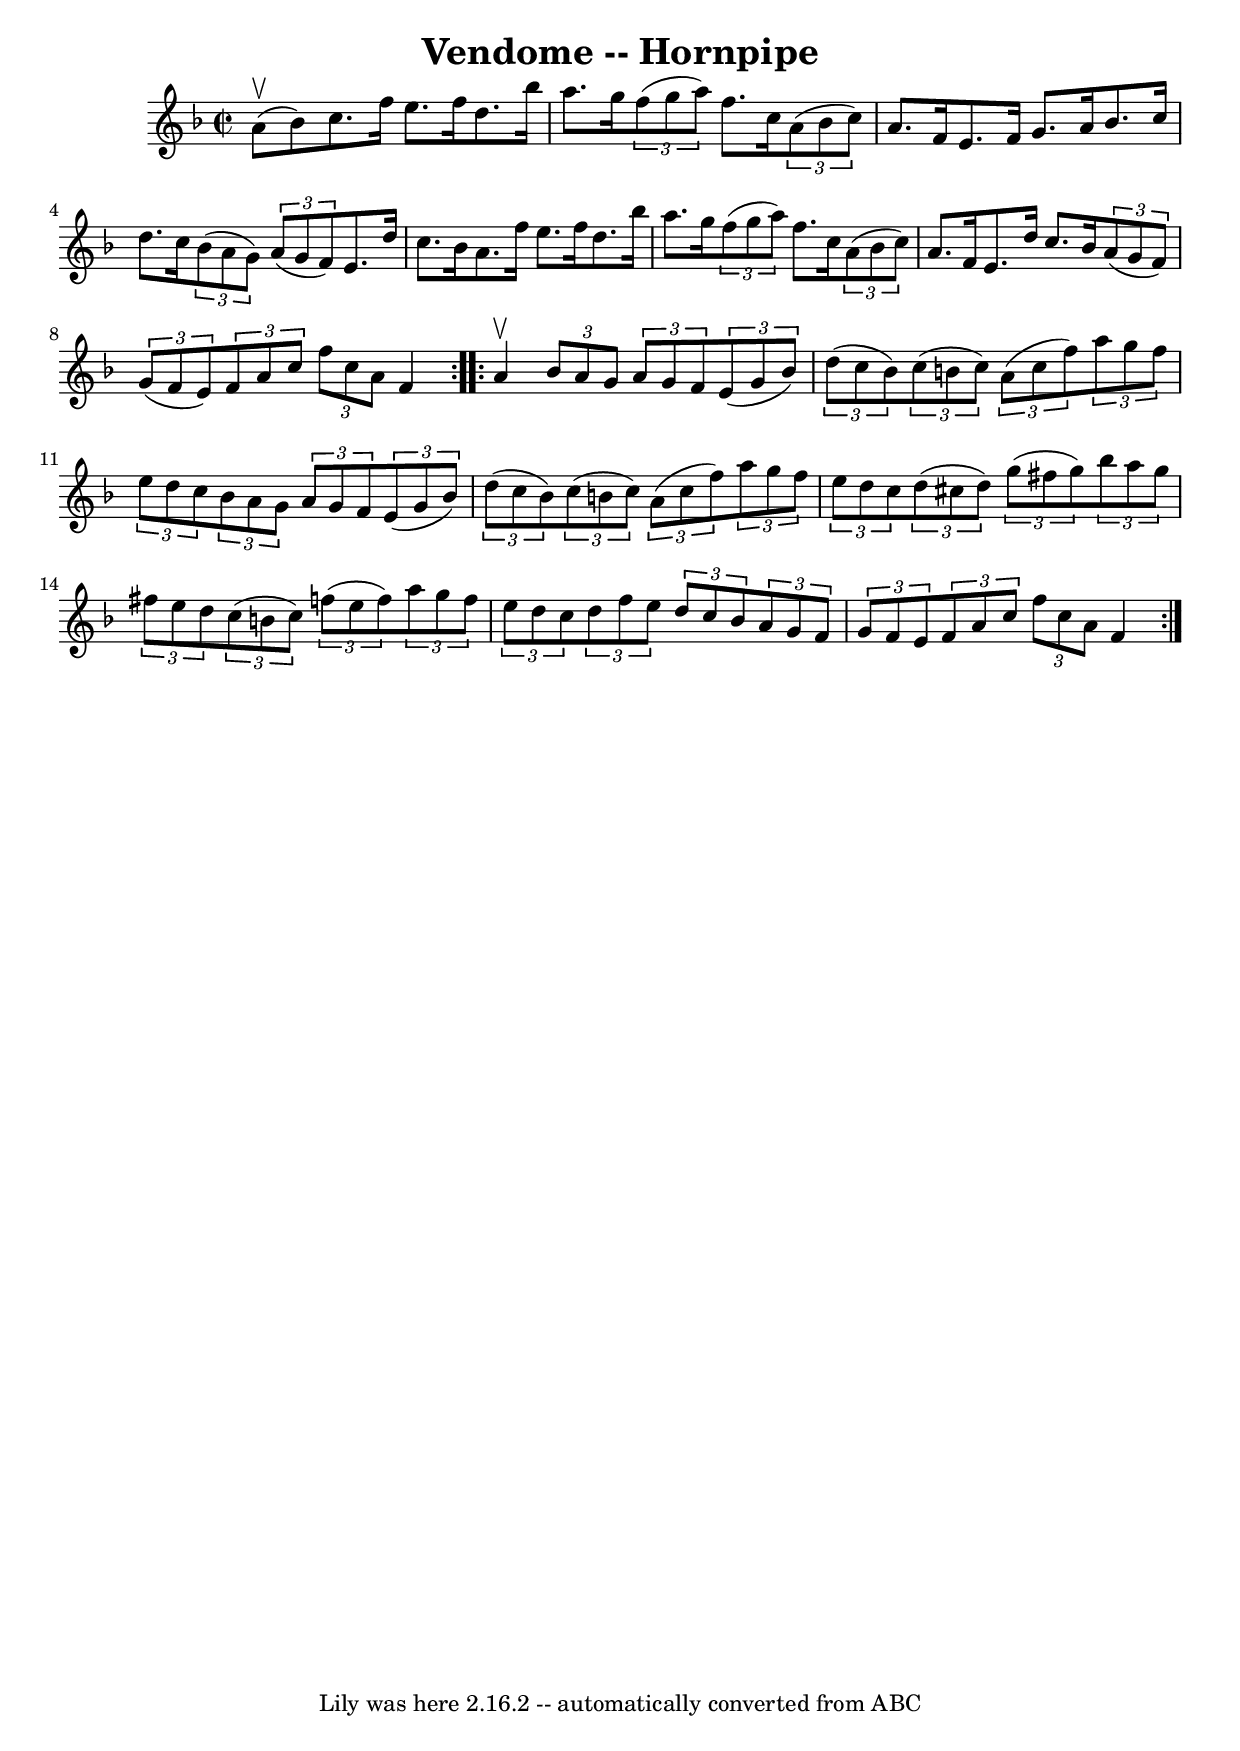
\version "2.16.2"
\include "Mammoth.ily"
\header {
  %% book = "Cole's 1000 Fiddle Tunes"
  crossRefNumber = "1"
  footnotes = ""
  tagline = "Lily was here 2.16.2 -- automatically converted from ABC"
  title = "Vendome -- Hornpipe"

}
voicedefault =  {



  \repeat volta 2 {

    \override Staff.TimeSignature #'style = #'C
    \time 2/2 
    \key f \major
 a'8 (^\upbow bes'8) |
    c''8. f''16 
    e''8. f''16 d''8. bes''16 a''8. g''16  |
    
    \times 2/3 { f''8 (g''8 a''8) 
	       } f''8. c''16    \times 2/3 {   
		 a'8 (bes'8 c''8) 
	       } a'8. f'16  |
    e'8. f'16 g'8.   
    a'16 bes'8. c''16 d''8. c''16  |
    \times 2/3 { bes'8 (
		 a'8 g'8) 
	       }   \times 2/3 { a'8 (g'8 f'8) 
			      } e'8. d''16    
    c''8. bes'16  |
    a'8. f''16 e''8. f''16 d''8.    
    bes''16 a''8. g''16  |
    \times 2/3 { f''8 (g''8 a''8) 

	       } f''8. c''16    \times 2/3 { a'8 (bes'8 c''8) 
					   } a'8. f'16 
    |
    e'8. d''16 c''8. bes'16    \times 2/3 { a'8 (g'8    
					    f'8) 
					  }   \times 2/3 { g'8 (f'8 e'8) 
							 } |
    \times 2/3 { f'8 
		 a'8 c''8  
	       }   \times 2/3 { f''8 c''8 a'8  
			      } f'4  
  }     

  \repeat volta 2 {
    a'4^\upbow |
    \times 2/3 { bes'8 a'8 g'8  
	       }  
    \times 2/3 { a'8 g'8 f'8  
	       }   \times 2/3 { e'8 (g'8 bes'8) 

			      }   \times 2/3 { d''8 (c''8 bes'8) 
					     } |
    \times 2/3 { c''8 
		 (b'8 c''8) 
	       }   \times 2/3 { a'8 (c''8 f''8) 
			      }   
    \times 2/3 { a''8 g''8 f''8  
	       }   \times 2/3 { e''8 d''8 c''8  
			      } 
    |
    \times 2/3 { bes'8 a'8 g'8  
	       }   \times 2/3 { a'8 g'8  
				f'8  
			      }   \times 2/3 { e'8 (g'8 bes'8) 
					     }   \times 2/3 { d''8 (
							      c''8 bes'8) 
							    } |
    \times 2/3 { c''8 (b'8 c''8) 
	       }   
    \times 2/3 { a'8 (c''8 f''8) 
	       }   \times 2/3 { a''8 g''8 f''8 
				
			      }   \times 2/3 { e''8 d''8 c''8  
					     } |
    \times 2/3 { d''8 (
		 cis''8 d''8) 
	       }   \times 2/3 { g''8 (fis''8 g''8) 
			      }   
    \times 2/3 { bes''8 a''8 g''8  
	       }   \times 2/3 { fis''8 e''8    
				d''8  
			      } |
    \times 2/3 { c''8 (b'8 c''8) 
	       }   \times 2/3 {   
		 f''8 (e''8 f''8) 
	       }   \times 2/3 { a''8 g''8 f''8  
			      }   
    \times 2/3 { e''8 d''8 c''8  
	       } |
    \times 2/3 { d''8 f''8 
		 e''8  
	       }   \times 2/3 { d''8 c''8 bes'8  
			      }   \times 2/3 { a'8    
					       g'8 f'8  
					     }   \times 2/3 { g'8 f'8 e'8  
							    } |
    \times 2/3 { f'8 
		 a'8 c''8  
	       }   \times 2/3 { f''8 c''8 a'8  
			      } f'4  
  }   

}

\score{
  <<

    \context Staff="default"
    {
      \voicedefault 
      
    }

  >>
  \layout {
    
  }
  \midi {
  }

}
